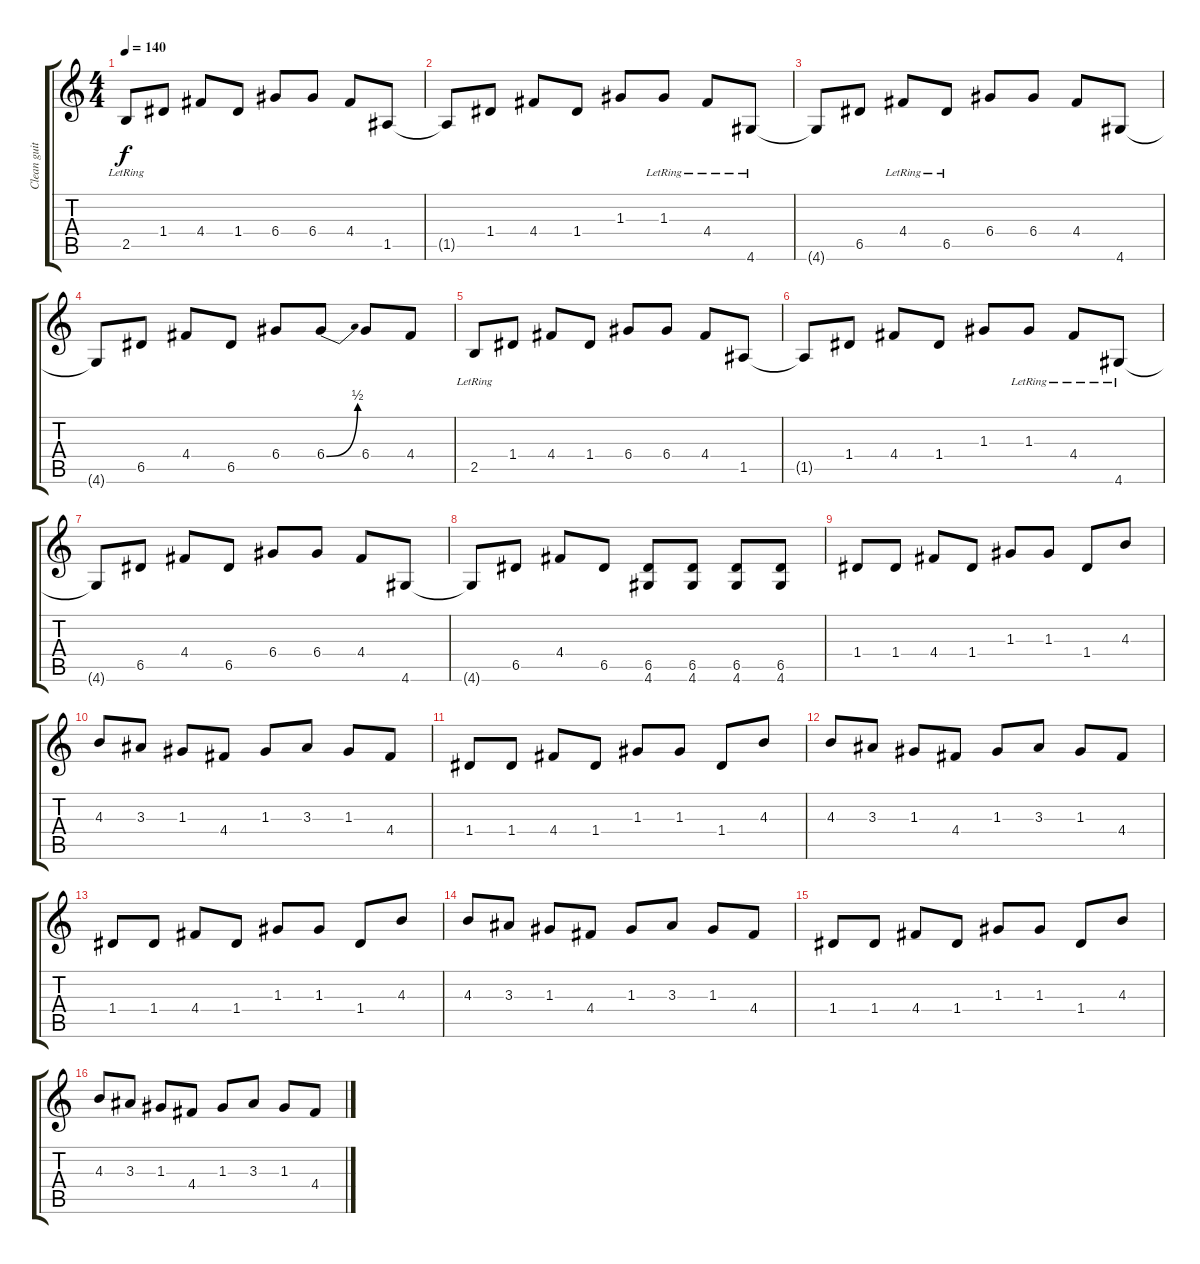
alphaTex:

\track ("Clean guitar " "Clean guit") {instrument electricguitarclean}
\staff {score tabs}
\tuning (E4 B3 G3 D3 A2 E2) {hide}
\ts (4 4)
\tempo 140
\clef g2
\ks c
2.5{lr}.8{dy f} 1.4.8 4.4.8 1.4.8 6.4.8 6.4.8 4.4.8 1.5.8 |
1.5{t}.8 1.4.8 4.4.8 1.4.8 1.3.8 1.3{lr}.8 4.4{lr}.8 4.6{lr}.8 |
4.6{t}.8 6.5.8 4.4{lr}.8 6.5{lr}.8 6.4.8 6.4.8 4.4.8 4.6.8 |
4.6{t}.8 6.5.8 4.4.8 6.5.8 6.4.8 6.4{be (bend 0 0 60 2)}.8 6.4.8 4.4.8 |
2.5{lr}.8 1.4.8 4.4.8 1.4.8 6.4.8 6.4.8 4.4.8 1.5.8 |
1.5{t}.8 1.4.8 4.4.8 1.4.8 1.3.8 1.3{lr}.8 4.4{lr}.8 4.6{lr}.8 |
4.6{t}.8 6.5.8 4.4.8 6.5.8 6.4.8 6.4.8 4.4.8 4.6.8 |
4.6{t}.8 6.5.8 4.4.8 6.5.8 (6.5 4.6).8 (6.5 4.6).8 (6.5 4.6).8 (6.5 4.6).8 |
1.4.8 1.4.8 4.4.8 1.4.8 1.3.8 1.3.8 1.4.8 4.3.8 |
4.3.8 3.3.8 1.3.8 4.4.8 1.3.8 3.3.8 1.3.8 4.4.8 |
1.4.8 1.4.8 4.4.8 1.4.8 1.3.8 1.3.8 1.4.8 4.3.8 |
4.3.8 3.3.8 1.3.8 4.4.8 1.3.8 3.3.8 1.3.8 4.4.8 |
1.4.8 1.4.8 4.4.8 1.4.8 1.3.8 1.3.8 1.4.8 4.3.8 |
4.3.8 3.3.8 1.3.8 4.4.8 1.3.8 3.3.8 1.3.8 4.4.8 |
1.4.8 1.4.8 4.4.8 1.4.8 1.3.8 1.3.8 1.4.8 4.3.8 |
4.3.8 3.3.8 1.3.8 4.4.8 1.3.8 3.3.8 1.3.8 4.4.8
